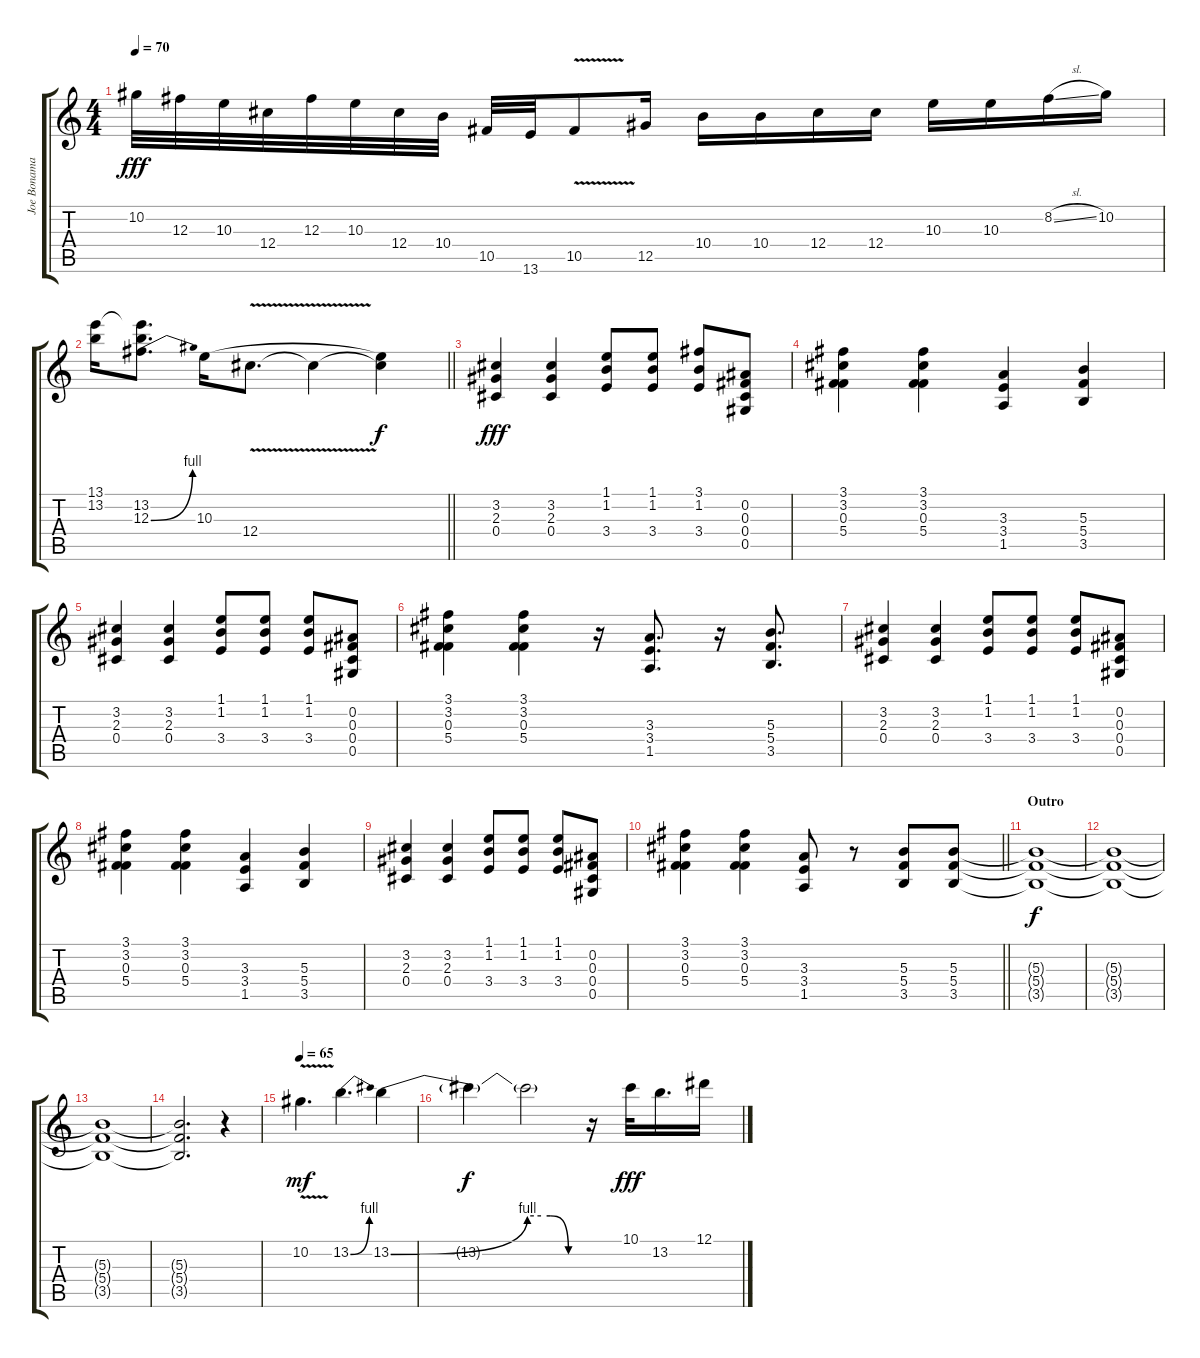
\track ("Joe Bonamassa - Guitar" "Joe Bonama") {instrument electricguitarclean bank 27}
\staff {score tabs}
\tuning (Eb4 Bb3 Gb3 Db3 Ab2 Eb2) {hide}
\ts (4 4)
\tempo 70
\clef g2
\ks c
10.2.32{dy fff} 12.3.32 10.3.32 12.4.32 12.3.32 10.3.32 12.4.32 10.4.32 10.5.32 13.6.32 10.5{v}.8 12.5.16 10.4.16 10.4.16 12.4.16 12.4.16 10.3.16 10.3.16 8.2{sl}.16 10.2.16 |
\barLineRight lightlight
(13.1 13.2).16 (13.1{t} 13.2 12.3{be (bend 0 0 60 4)}).8{d} 10.3.16 12.4{v}.8{d} 12.4{t}.4 (10.3{t} 12.4{t}).4{dy f} |
(3.2 2.3 0.4).4{dy fff volume 12} (3.2 2.3 0.4).4 (1.1 1.2 3.4).8 (1.1 1.2 3.4).8 (3.1 1.2 3.4).8 (0.2 0.3 0.4 0.5).8 |
(3.1 3.2 0.3 5.4).4 (3.1 3.2 0.3 5.4).4 (3.3 3.4 1.5).4 (5.3 5.4 3.5).4 |
(3.2 2.3 0.4).4 (3.2 2.3 0.4).4 (1.1 1.2 3.4).8 (1.1 1.2 3.4).8 (1.1 1.2 3.4).8 (0.2 0.3 0.4 0.5).8 |
(3.1 3.2 0.3 5.4).4 (3.1 3.2 0.3 5.4).4 r.16 (3.3 3.4 1.5).8{d} r.16 (5.3 5.4 3.5).8{d} |
(3.2 2.3 0.4).4 (3.2 2.3 0.4).4 (1.1 1.2 3.4).8 (1.1 1.2 3.4).8 (1.1 1.2 3.4).8 (0.2 0.3 0.4 0.5).8 |
(3.1 3.2 0.3 5.4).4 (3.1 3.2 0.3 5.4).4 (3.3 3.4 1.5).4 (5.3 5.4 3.5).4 |
(3.2 2.3 0.4).4 (3.2 2.3 0.4).4 (1.1 1.2 3.4).8 (1.1 1.2 3.4).8 (1.1 1.2 3.4).8 (0.2 0.3 0.4 0.5).8 |
\barLineRight lightlight
(3.1 3.2 0.3 5.4).4 (3.1 3.2 0.3 5.4).4 (3.3 3.4 1.5).8 r.8 (5.3 5.4 3.5).8 (5.3 5.4 3.5).8 |
\section ("" "Outro")
(5.3{t} 5.4{t} 3.5{t}).1{dy f} |
(5.3{t} 5.4{t} 3.5{t}).1{volume 0} |
(5.3{t} 5.4{t} 3.5{t}).1 |
(5.3{t} 5.4{t} 3.5{t}).2{d} r.4 |
\tempo 65
10.2{v}.4{d dy mf volume 14 instrument electricguitarclean} 13.2{be (bend 0 0 60 4)}.4{d} 13.2{be (bend 0 0 60 4)}.4 |
13.2{t}.4{dy f} 13.2{be (custom 0 4 15 4 25 4 45 0 60 0) t}.2 r.16 10.1.32{dy fff volume 13} 13.2.16{d} 12.1.16
